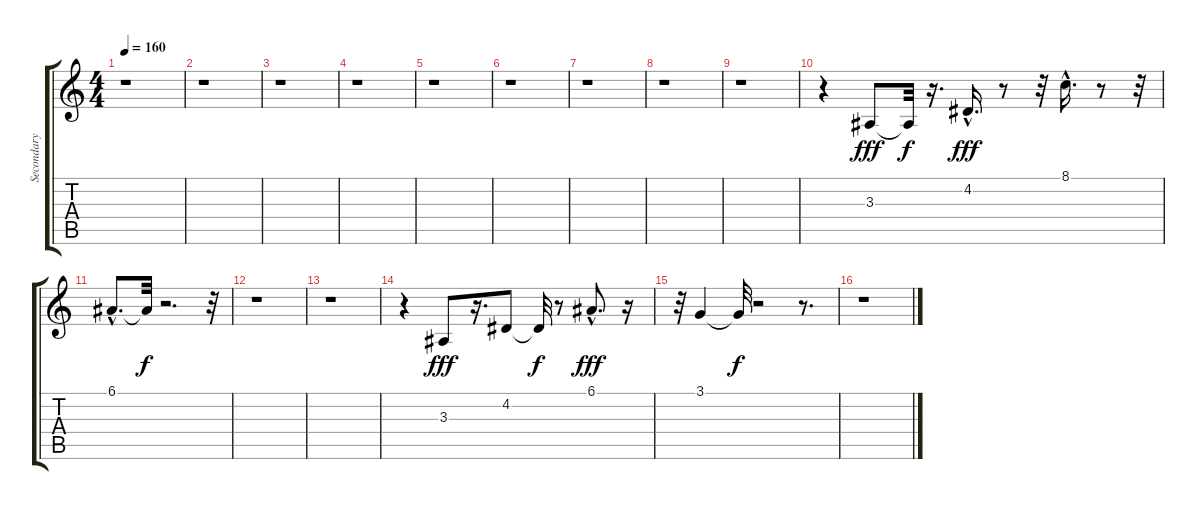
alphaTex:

\track ("Secondary Keyboard Melody" "Secondary ") {instrument lead2sawtooth}
\staff {score tabs}
\tuning (E4 B3 G3 D3 A2 E2) {hide}
\ts (4 4)
\tempo 160
\clef g2
\ks c
r.1{dy f} |
r.1 |
r.1 |
r.1 |
r.1 |
r.1 |
r.1 |
r.1 |
r.1 |
r.4{instrument sitar} 3.3.8{dy fff} 3.3{t}.32{dy f} r.16{d} 4.2{hac}.16{d dy fff} r.8 r.32 8.1{hac}.16{d} r.8 r.32 |
6.1{hac}.8{d} 6.1{t}.32{dy f} r.2{d} r.32 |
r.1 |
r.1 |
r.4 3.3.8{dy fff} r.16{d} 4.2.8 4.2{t}.32{dy f} r.8 6.1{hac}.8{d dy fff} r.16 |
r.32 3.1.4 3.1{t}.32{dy f} r.2 r.8{d instrument sitar} |
r.1{instrument lead2sawtooth}
